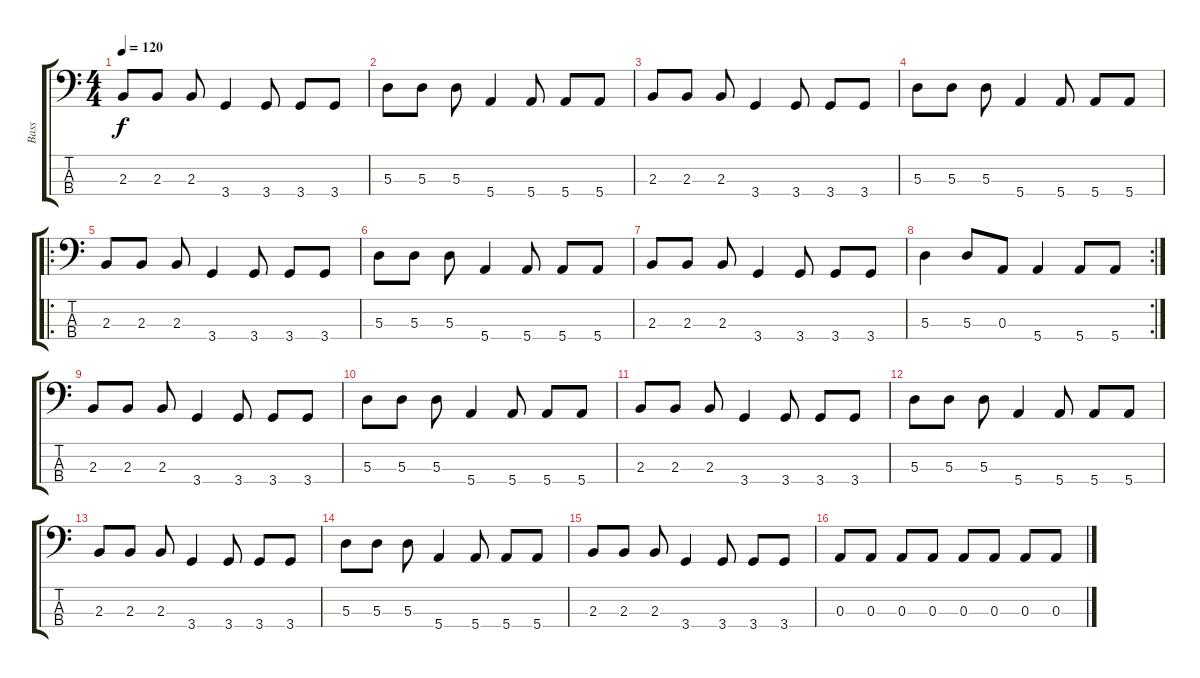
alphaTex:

\track ("Bass" "Bass") {instrument electricbassfinger}
\staff {score tabs}
\tuning (G2 D2 A1 E1) {hide}
\ts (4 4)
\tempo 120
\clef f4
\ks c
2.3.8{dy f instrument electricbassfinger} 2.3.8 2.3.8 3.4.4 3.4.8 3.4.8 3.4.8 |
5.3.8 5.3.8 5.3.8 5.4.4 5.4.8 5.4.8 5.4.8 |
2.3.8 2.3.8 2.3.8 3.4.4 3.4.8 3.4.8 3.4.8 |
5.3.8 5.3.8 5.3.8 5.4.4 5.4.8 5.4.8 5.4.8 |
\ro
2.3.8 2.3.8 2.3.8 3.4.4 3.4.8 3.4.8 3.4.8 |
5.3.8 5.3.8 5.3.8 5.4.4 5.4.8 5.4.8 5.4.8 |
2.3.8 2.3.8 2.3.8 3.4.4 3.4.8 3.4.8 3.4.8 |
\rc 2
5.3.4 5.3.8 0.3.8 5.4.4 5.4.8 5.4.8 |
2.3.8 2.3.8 2.3.8 3.4.4 3.4.8 3.4.8 3.4.8 |
5.3.8 5.3.8 5.3.8 5.4.4 5.4.8 5.4.8 5.4.8 |
2.3.8 2.3.8 2.3.8 3.4.4 3.4.8 3.4.8 3.4.8 |
5.3.8 5.3.8 5.3.8 5.4.4 5.4.8 5.4.8 5.4.8 |
2.3.8 2.3.8 2.3.8 3.4.4 3.4.8 3.4.8 3.4.8 |
5.3.8 5.3.8 5.3.8 5.4.4 5.4.8 5.4.8 5.4.8 |
2.3.8 2.3.8 2.3.8 3.4.4 3.4.8 3.4.8 3.4.8 |
0.3.8 0.3.8 0.3.8 0.3.8 0.3.8 0.3.8 0.3.8 0.3.8
